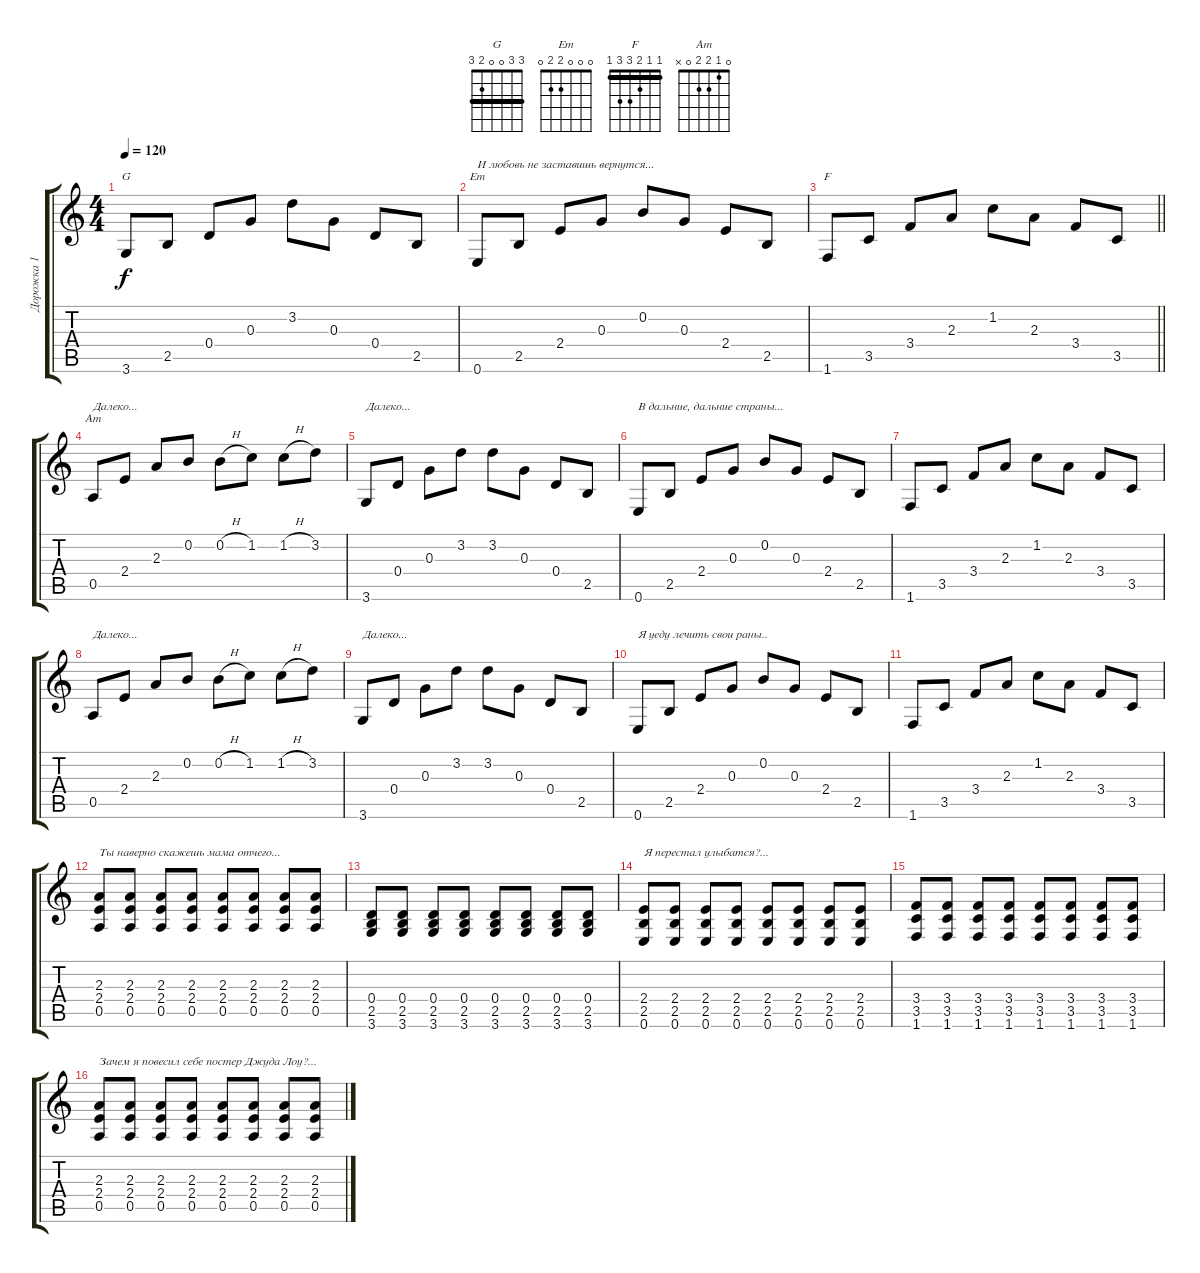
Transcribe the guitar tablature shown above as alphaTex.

\track ("Дорожка 1" "Дорожка 1") {instrument acousticguitarsteel}
\staff {score tabs}
\tuning (E4 B3 G3 D3 A2 E2) {hide}
\chord ("G" 3 3 0 0 2 3) {barre 3}
\chord ("Em" 0 0 0 2 2 0)
\chord ("F" 1 1 2 3 3 1) {barre 1}
\chord ("Am" 0 1 2 2 0 x)
\ts (4 4)
\tempo 120
\clef g2
\ks c
3.6.8{ch "G" dy f} 2.5.8 0.4.8 0.3.8 3.2.8 0.3.8 0.4.8 2.5.8 |
0.6.8{ch "Em" txt "И любовь не заставишь вернутся..."} 2.5.8 2.4.8 0.3.8 0.2.8 0.3.8 2.4.8 2.5.8 |
\barLineRight lightlight
1.6.8{ch "F"} 3.5.8 3.4.8 2.3.8 1.2.8 2.3.8 3.4.8 3.5.8 |
0.5.8{ch "Am" txt "Далеко..."} 2.4.8 2.3.8 0.2.8 0.2{h}.8 1.2.8 1.2{h}.8 3.2.8 |
3.6.8{txt "Далеко..."} 0.4.8 0.3.8 3.2.8 3.2.8 0.3.8 0.4.8 2.5.8 |
0.6.8{txt "В дальние, дальние страны..."} 2.5.8 2.4.8 0.3.8 0.2.8 0.3.8 2.4.8 2.5.8 |
1.6.8 3.5.8 3.4.8 2.3.8 1.2.8 2.3.8 3.4.8 3.5.8 |
0.5.8{txt "Далеко..."} 2.4.8 2.3.8 0.2.8 0.2{h}.8 1.2.8 1.2{h}.8 3.2.8 |
3.6.8{txt "Далеко..."} 0.4.8 0.3.8 3.2.8 3.2.8 0.3.8 0.4.8 2.5.8 |
0.6.8{txt "Я уеду лечить свои раны.."} 2.5.8 2.4.8 0.3.8 0.2.8 0.3.8 2.4.8 2.5.8 |
1.6.8 3.5.8 3.4.8 2.3.8 1.2.8 2.3.8 3.4.8 3.5.8 |
(2.3 2.4 0.5).8{txt "Ты наверно скажешь мама отчего..."} (2.3 2.4 0.5).8 (2.3 2.4 0.5).8 (2.3 2.4 0.5).8 (2.3 2.4 0.5).8 (2.3 2.4 0.5).8 (2.3 2.4 0.5).8 (2.3 2.4 0.5).8 |
(0.4 2.5 3.6).8 (0.4 2.5 3.6).8 (0.4 2.5 3.6).8 (0.4 2.5 3.6).8 (0.4 2.5 3.6).8 (0.4 2.5 3.6).8 (0.4 2.5 3.6).8 (0.4 2.5 3.6).8 |
(2.4 2.5 0.6).8{txt "Я перестал улыбатся?..."} (2.4 2.5 0.6).8 (2.4 2.5 0.6).8 (2.4 2.5 0.6).8 (2.4 2.5 0.6).8 (2.4 2.5 0.6).8 (2.4 2.5 0.6).8 (2.4 2.5 0.6).8 |
(3.4 3.5 1.6).8 (3.4 3.5 1.6).8 (3.4 3.5 1.6).8 (3.4 3.5 1.6).8 (3.4 3.5 1.6).8 (3.4 3.5 1.6).8 (3.4 3.5 1.6).8 (3.4 3.5 1.6).8 |
(2.3 2.4 0.5).8{txt "Зачем я повесил себе постер Джуда Лоу?..."} (2.3 2.4 0.5).8 (2.3 2.4 0.5).8 (2.3 2.4 0.5).8 (2.3 2.4 0.5).8 (2.3 2.4 0.5).8 (2.3 2.4 0.5).8 (2.3 2.4 0.5).8
